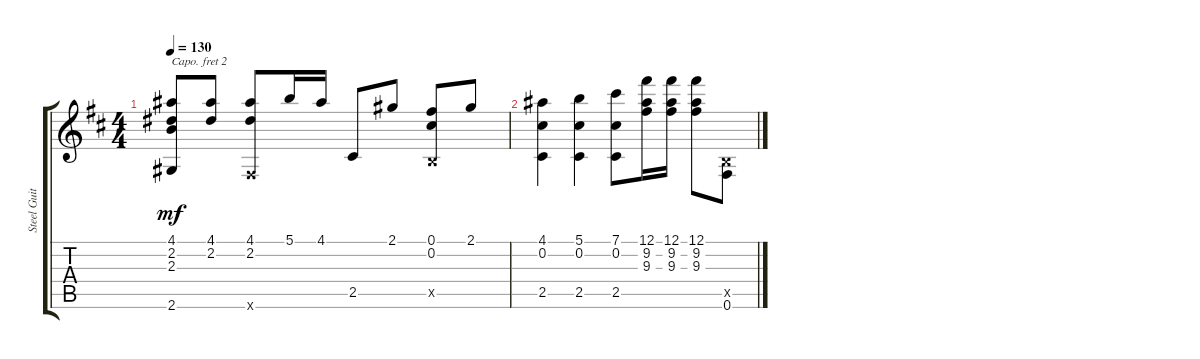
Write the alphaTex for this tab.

\track ("Steel Guitar" "Steel Guit") {instrument acousticguitarsteel}
\staff {score tabs}
\capo 2
\tuning (E4 B3 G3 D3 A2 E2) {hide}
\ts (4 4)
\tempo 130
\clef g2
\ks d
(4.1 2.2 2.3 2.6).8{dy mf} (4.1 2.2).8 (4.1 2.2 0.6{x}).8 5.1.16 4.1.16 2.5.8 2.1.8 (0.1 0.2 0.5{x}).8 2.1.8 |
(4.1 0.2 2.5).4 (5.1 0.2 2.5).4 (7.1 0.2 2.5).8 (12.1 9.2 9.3).16 (12.1 9.2 9.3).16 (12.1 9.2 9.3).8 (0.5{x} 0.6).8
